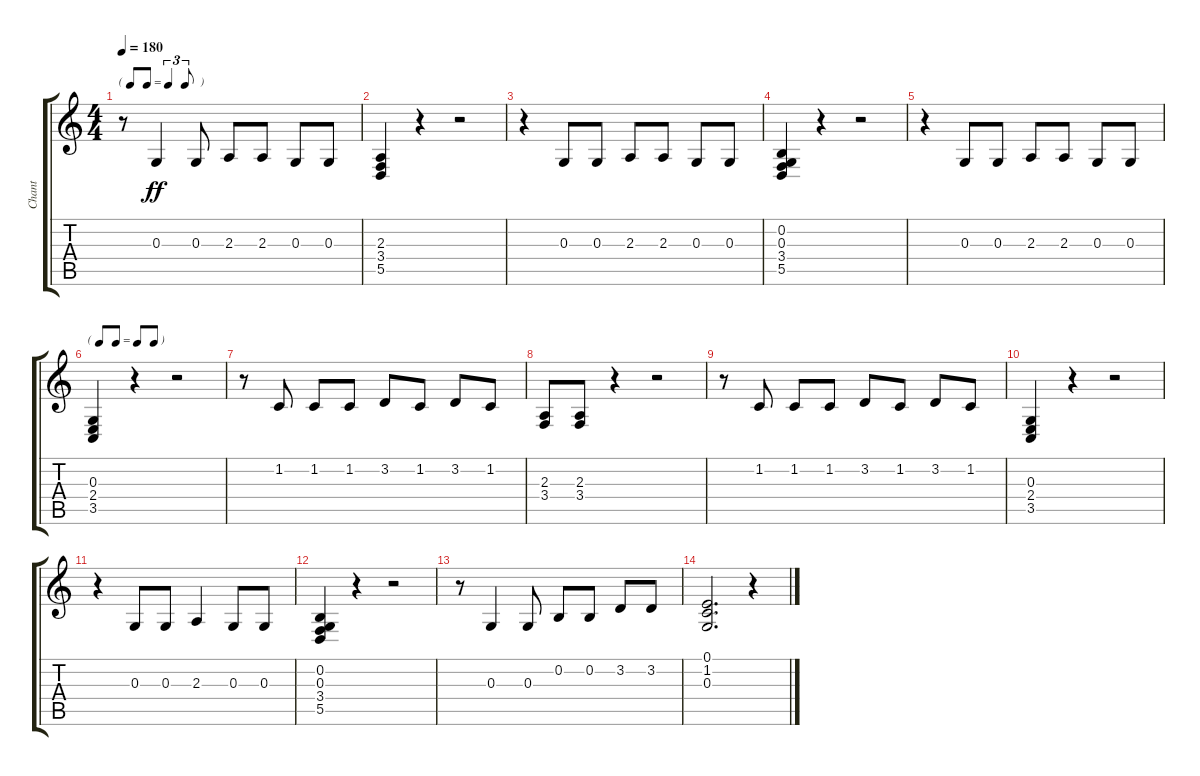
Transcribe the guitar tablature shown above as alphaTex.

\track ("Chant" "Chant") {instrument acousticgrandpiano}
\staff {score tabs}
\tuning (E4 B3 G3 D3 A2 E2) {hide}
\ts (4 4)
\tf triplet8th
\tempo 180
\clef g2
\ks c
r.8{dy ff} 0.3.4 0.3.8 2.3.8 2.3.8 0.3.8 0.3.8 |
(2.3 3.4 5.5).4 r.4 r.2 |
r.4 0.3.8 0.3.8 2.3.8 2.3.8 0.3.8 0.3.8 |
(0.2 0.3 3.4 5.5).4 r.4 r.2 |
r.4 0.3.8 0.3.8 2.3.8 2.3.8 0.3.8 0.3.8 |
\tf none
(0.3 2.4 3.5).4 r.4 r.2 |
r.8 1.2.8 1.2.8 1.2.8 3.2.8 1.2.8 3.2.8 1.2.8 |
(2.3 3.4).8 (2.3 3.4).8 r.4 r.2 |
r.8 1.2.8 1.2.8 1.2.8 3.2.8 1.2.8 3.2.8 1.2.8 |
(0.3 2.4 3.5).4 r.4 r.2 |
r.4 0.3.8 0.3.8 2.3.4 0.3.8 0.3.8 |
(0.2 0.3 3.4 5.5).4 r.4 r.2 |
r.8 0.3.4 0.3.8 0.2.8 0.2.8 3.2.8 3.2.8 |
(0.1 1.2 0.3).2{d} r.4
